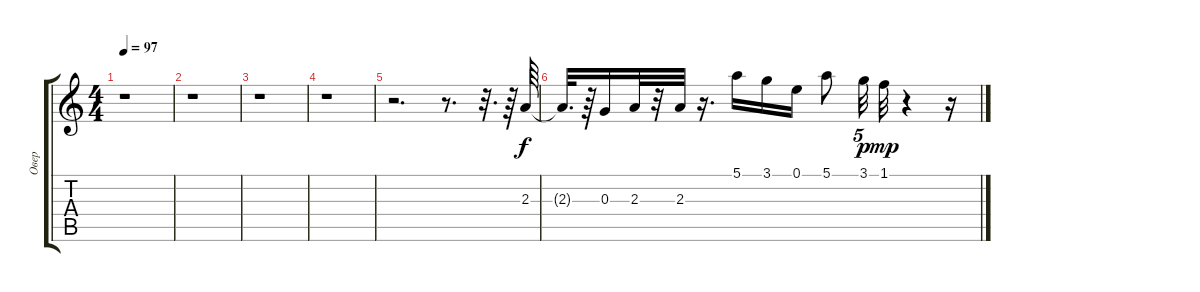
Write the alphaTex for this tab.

\track ("Овер" "Овер") {instrument overdrivenguitar}
\staff {score tabs}
\tuning (E4 B3 G3 D3 A2 E2) {hide}
\ts (4 4)
\tempo 97
\clef g2
\ks c
r.1{dy mf} |
r.1 |
r.1 |
r.1 |
r.2{d} r.8{d} r.32{d} r.64 2.3.64{dy f} |
2.3{t}.32{d} r.64 0.3.16 2.3.32 r.32 2.3.32 r.16{d} 5.1.16 3.1.16 0.1.16 5.1.8 3.1.32{tu (5 4) dy p} 1.1.32{dy mp} r.4 r.16
